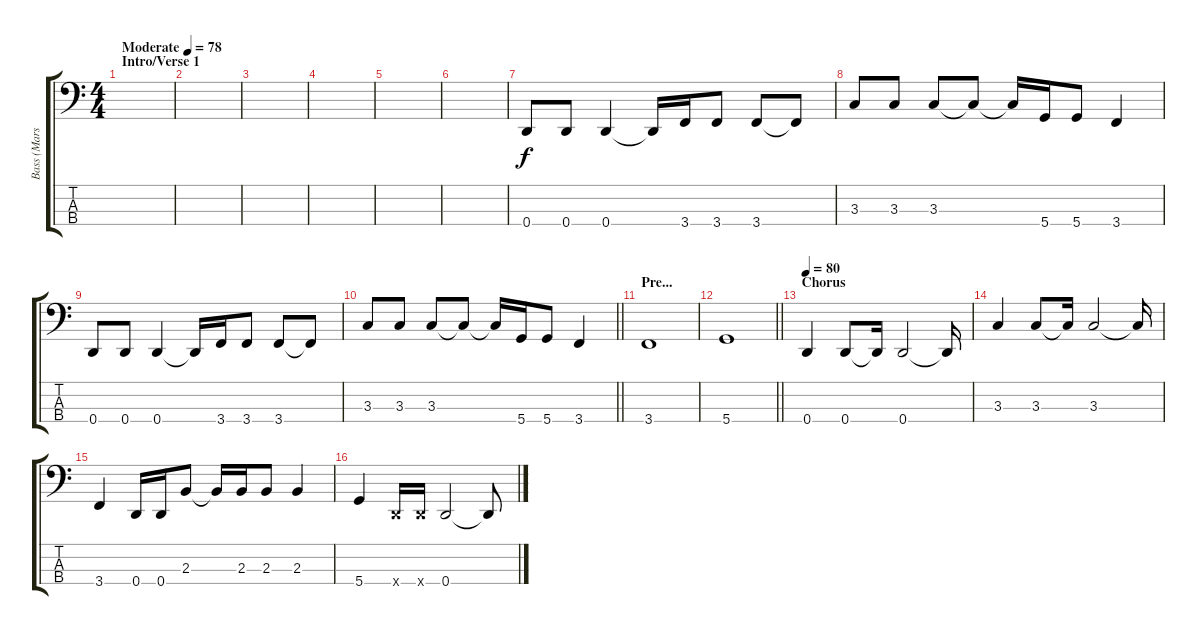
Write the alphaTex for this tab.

\track ("Bass (Marshall)" "Bass (Mars") {instrument electricbassfinger}
\staff {score tabs}
\tuning (G2 D2 A1 D1) {hide}
\ts (4 4)
\section ("" "Intro/Verse 1")
\tempo (78 "Moderate")
\clef f4
\ks c
|
|
|
|
|
|
0.4.8 0.4.8 0.4.4 0.4{t}.16 3.4.16 3.4.8 3.4.8 3.4{t}.8 |
3.3.8 3.3.8 3.3.8 3.3{t}.8 3.3{t}.16 5.4.16 5.4.8 3.4.4 |
0.4.8 0.4.8 0.4.4 0.4{t}.16 3.4.16 3.4.8 3.4.8 3.4{t}.8 |
\barLineRight lightlight
3.3.8 3.3.8 3.3.8 3.3{t}.8 3.3{t}.16 5.4.16 5.4.8 3.4.4 |
\section ("" "Pre...")
3.4.1 |
\barLineRight lightlight
5.4.1 |
\section ("" "Chorus")
\tempo 80
0.4.4 0.4.8 0.4{t}.16 0.4.2 0.4{t}.16 |
3.3.4 3.3.8 3.3{t}.16 3.3.2 3.3{t}.16 |
3.4.4 0.4.16 0.4.16 2.3.8 2.3{t}.16 2.3.16 2.3.8 2.3.4 |
5.4.4 0.4{x}.16 0.4{x}.16 0.4.2 0.4{t}.8
